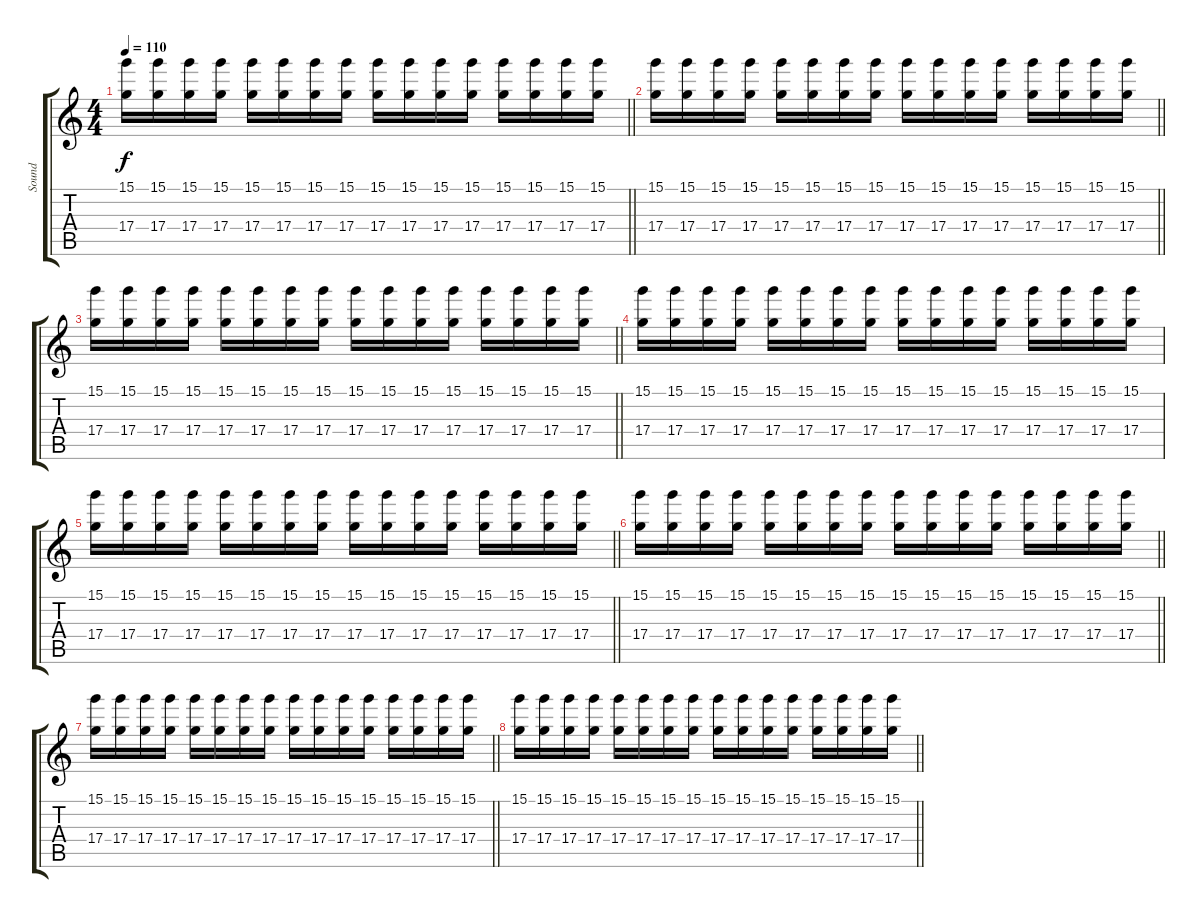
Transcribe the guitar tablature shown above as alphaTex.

\track ("Sound" "Sound") {instrument distortionguitar}
\staff {score tabs}
\tuning (E4 B3 G3 D3 A2 E2) {hide}
\ts (4 4)
\tempo 110
\clef g2
\barLineRight lightlight
\ks c
(15.1 17.4).16{dy f} (15.1 17.4).16 (15.1 17.4).16 (15.1 17.4).16 (15.1 17.4).16 (15.1 17.4).16 (15.1 17.4).16 (15.1 17.4).16 (15.1 17.4).16 (15.1 17.4).16 (15.1 17.4).16 (15.1 17.4).16 (15.1 17.4).16 (15.1 17.4).16 (15.1 17.4).16 (15.1 17.4).16 |
\barLineRight lightlight
(15.1 17.4).16 (15.1 17.4).16 (15.1 17.4).16 (15.1 17.4).16 (15.1 17.4).16 (15.1 17.4).16 (15.1 17.4).16 (15.1 17.4).16 (15.1 17.4).16 (15.1 17.4).16 (15.1 17.4).16 (15.1 17.4).16 (15.1 17.4).16 (15.1 17.4).16 (15.1 17.4).16 (15.1 17.4).16 |
\barLineRight lightlight
(15.1 17.4).16 (15.1 17.4).16 (15.1 17.4).16 (15.1 17.4).16 (15.1 17.4).16 (15.1 17.4).16 (15.1 17.4).16 (15.1 17.4).16 (15.1 17.4).16 (15.1 17.4).16 (15.1 17.4).16 (15.1 17.4).16 (15.1 17.4).16 (15.1 17.4).16 (15.1 17.4).16 (15.1 17.4).16 |
(15.1 17.4).16 (15.1 17.4).16 (15.1 17.4).16 (15.1 17.4).16 (15.1 17.4).16 (15.1 17.4).16 (15.1 17.4).16 (15.1 17.4).16 (15.1 17.4).16 (15.1 17.4).16 (15.1 17.4).16 (15.1 17.4).16 (15.1 17.4).16 (15.1 17.4).16 (15.1 17.4).16 (15.1 17.4).16 |
\barLineRight lightlight
(15.1 17.4).16 (15.1 17.4).16 (15.1 17.4).16 (15.1 17.4).16 (15.1 17.4).16 (15.1 17.4).16 (15.1 17.4).16 (15.1 17.4).16 (15.1 17.4).16 (15.1 17.4).16 (15.1 17.4).16 (15.1 17.4).16 (15.1 17.4).16 (15.1 17.4).16 (15.1 17.4).16 (15.1 17.4).16 |
\barLineRight lightlight
(15.1 17.4).16 (15.1 17.4).16 (15.1 17.4).16 (15.1 17.4).16 (15.1 17.4).16 (15.1 17.4).16 (15.1 17.4).16 (15.1 17.4).16 (15.1 17.4).16 (15.1 17.4).16 (15.1 17.4).16 (15.1 17.4).16 (15.1 17.4).16 (15.1 17.4).16 (15.1 17.4).16 (15.1 17.4).16 |
\barLineRight lightlight
(15.1 17.4).16 (15.1 17.4).16 (15.1 17.4).16 (15.1 17.4).16 (15.1 17.4).16 (15.1 17.4).16 (15.1 17.4).16 (15.1 17.4).16 (15.1 17.4).16 (15.1 17.4).16 (15.1 17.4).16 (15.1 17.4).16 (15.1 17.4).16 (15.1 17.4).16 (15.1 17.4).16 (15.1 17.4).16 |
\barLineRight lightlight
(15.1 17.4).16 (15.1 17.4).16 (15.1 17.4).16 (15.1 17.4).16 (15.1 17.4).16 (15.1 17.4).16 (15.1 17.4).16 (15.1 17.4).16 (15.1 17.4).16 (15.1 17.4).16 (15.1 17.4).16 (15.1 17.4).16 (15.1 17.4).16 (15.1 17.4).16 (15.1 17.4).16 (15.1 17.4).16
